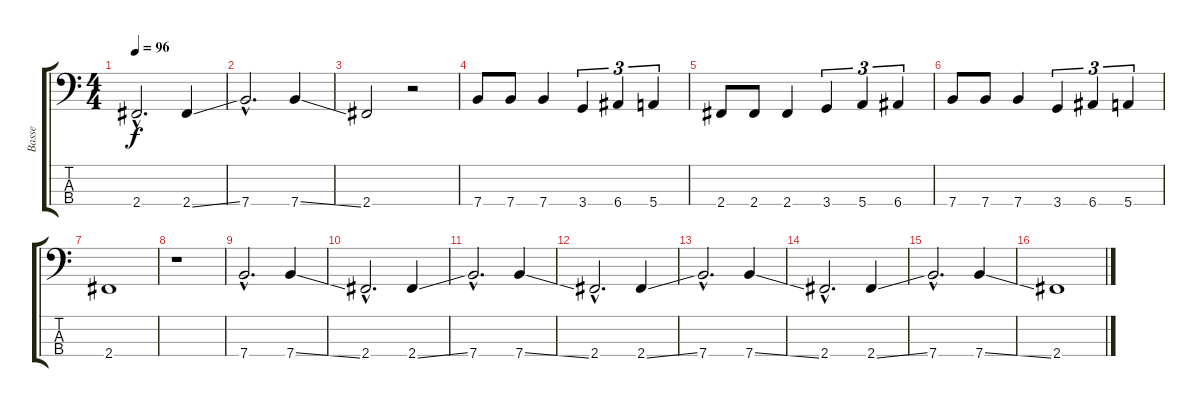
\track ("Basse" "Basse") {instrument electricbasspick}
\staff {score tabs}
\tuning (G2 D2 A1 E1) {hide}
\ts (4 4)
\tempo 96
\clef f4
\ks c
2.4{hac}.2{d dy f} 2.4{ss}.4 |
7.4{hac}.2{d} 7.4{ss}.4 |
2.4.2 r.2 |
7.4.8 7.4.8 7.4.4 3.4.4{tu (3 2)} 6.4.4{tu (3 2)} 5.4.4{tu (3 2)} |
2.4.8 2.4.8 2.4.4 3.4.4{tu (3 2)} 5.4.4{tu (3 2)} 6.4.4{tu (3 2)} |
7.4.8 7.4.8 7.4.4 3.4.4{tu (3 2)} 6.4.4{tu (3 2)} 5.4.4{tu (3 2)} |
2.4.1 |
r.1 |
7.4{hac}.2{d} 7.4{ss}.4 |
2.4{hac}.2{d} 2.4{ss}.4 |
7.4{hac}.2{d} 7.4{ss}.4 |
2.4{hac}.2{d} 2.4{ss}.4 |
7.4{hac}.2{d} 7.4{ss}.4 |
2.4{hac}.2{d} 2.4{ss}.4 |
7.4{hac}.2{d} 7.4{ss}.4 |
2.4.1
